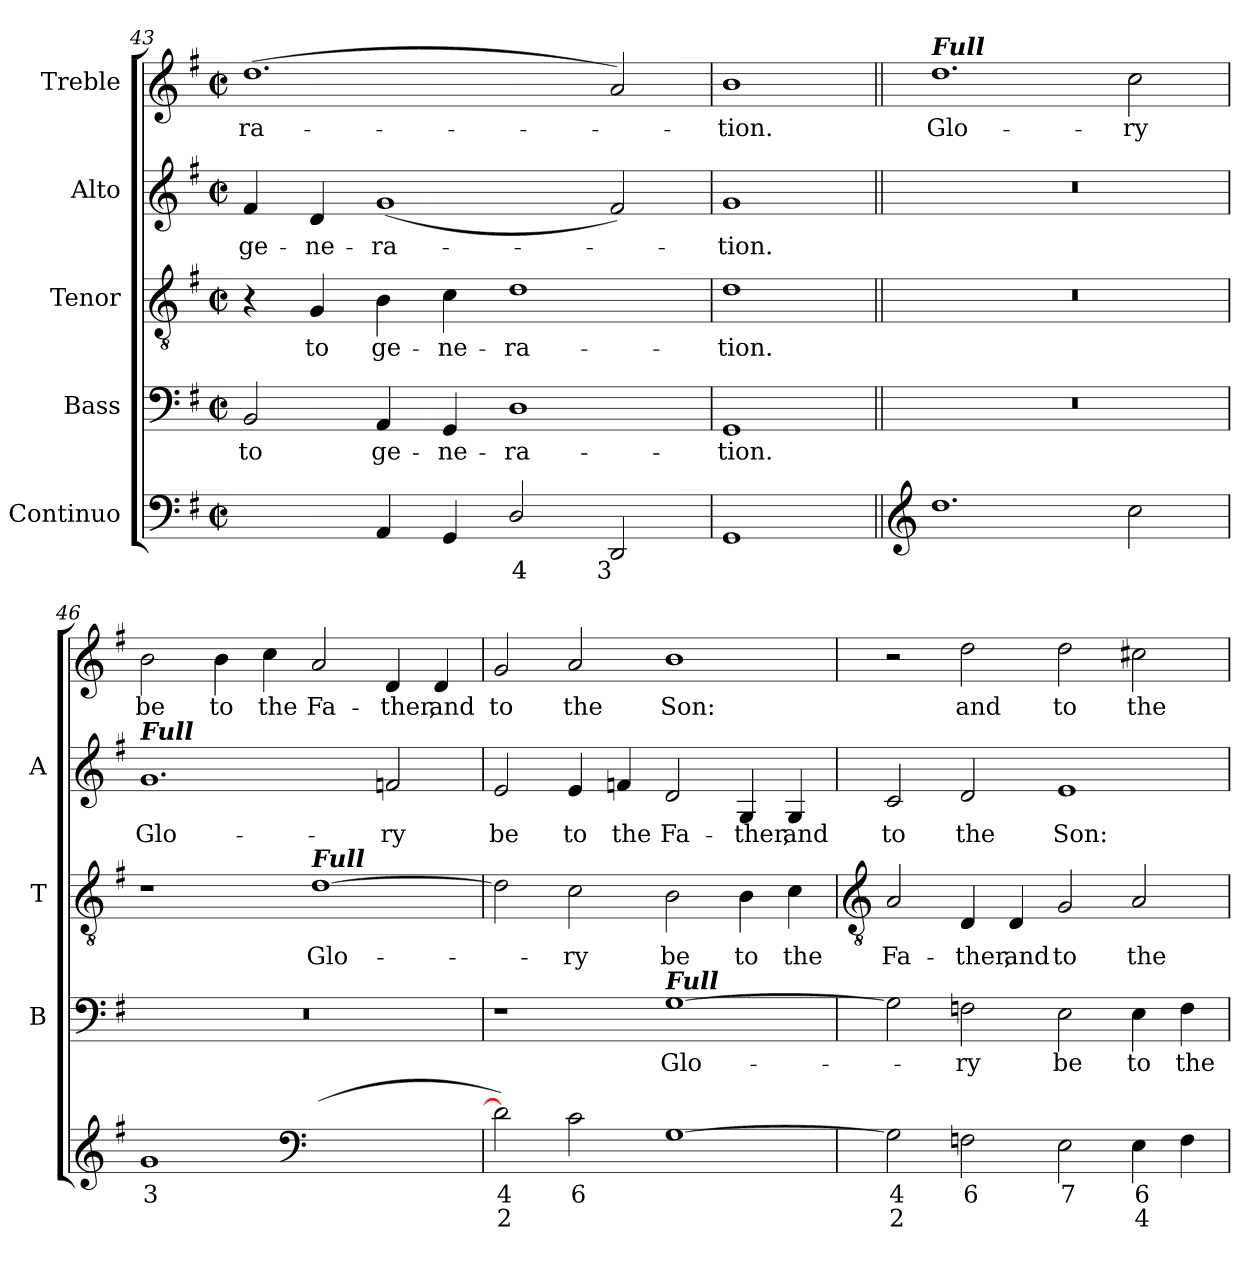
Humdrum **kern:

**kern	**text	**text	**kern	**text	**kern	**text	**kern	**text	**kern	**text
*part5	*part5	*part5	*part4	*part4	*part3	*part3	*part2	*part2	*part1	*part1
*staff5	*staff5	*staff5	*staff4	*staff4	*staff3	*staff3	*staff2	*staff2	*staff1	*staff1
*I"Continuo	*	*	*I"Bass	*	*I"Tenor	*	*I"Alto	*	*I"Treble	*
*	*	*	*I'B	*	*I'T	*	*I'A	*	*	*
!!LO:LB:g=z
*clefF4	*	*	*clefF4	*	*clefGv2	*	*clefG2	*	*clefG2	*
*k[f#]	*	*	*k[f#]	*	*k[f#]	*	*k[f#]	*	*k[f#]	*
*G:	*	*	*G:	*	*G:	*	*G:	*	*G:	*
*M4/2	*	*	*M4/2	*	*M4/2	*	*M4/2	*	*M4/2	*
*met(c|)	*	*	*met(c|)	*	*met(c|)	*	*met(c|)	*	*met(c|)	*
=43	=43	=43	=43	=43	=43	=43	=43	=43	=43	=43
!	!LO:LY:b	!	!	!LO:LY:b	!	!	!	!LO:LY:b	!	!LO:LY:b
[4BByy	5	.	2BB	to	4r	.	4f#	ge-	(<1.dd	-ra-
!	!LO:LY:b	!	!	!	!	!LO:LY:b	!	!LO:LY:b	!	!
4BByy]	6	.	.	.	4G	to	4d	-ne-	.	.
!	!	!	!	!LO:LY:b	!	!LO:LY:b	!	!LO:LY:b	!	!
4AA	.	.	4AA	ge-	4B	ge-	(<1g	-ra-	.	.
!	!	!	!	!LO:LY:b	!	!LO:LY:b	!	!	!	!
4GG	.	.	4GG	-ne-	4c	-ne-	.	.	.	.
!	!LO:LY:b	!	!	!LO:LY:b	!	!LO:LY:b	!	!	!	!
2D/	4	.	1D	-ra-	1d	-ra-	.	.	.	.
!	!LO:LY:b	!	!	!	!	!	!	!	!	!
2DD	3	.	.	.	.	.	2f#)	.	2a)	.
=44	=44	=44	=44	=44	=44	=44	=44	=44	=44	=44
!	!	!	!	!LO:LY:b	!	!LO:LY:b	!	!LO:LY:b	!	!LO:LY:b
1GG	.	.	1GG	-tion.	1d	-tion.	1g	tion.	1b	tion.
=45||	=45||	=45||	=45||	=45||	=45||	=45||	=45||	=45||	=45||	=45||
*clefG2	*	*	*	*	*	*	*	*	*	*
!	!	!	!	!	!	!	!	!	!LO:TX:a:Bi:t=Full	!
!	!	!	!	!	!	!	!	!	!	!LO:LY:b
1.dd	.	.	0r	.	0r	.	0r	.	1.dd	Glo-
!	!	!	!	!	!	!	!	!	!	!LO:LY:b
2cc	.	.	.	.	.	.	.	.	2cc	-ry
=46	=46	=46	=46	=46	=46	=46	=46	=46	=46	=46
!	!	!	!	!	!	!	!LO:TX:a:Bi:t=Full	!	!	!
!	!LO:LY:b	!	!	!	!	!	!	!LO:LY:b	!	!LO:LY:b
1g	3	.	0r	.	1r	.	1.g	Glo-	2b	be
!	!	!	!	!	!	!	!	!	!	!LO:LY:b
.	.	.	.	.	.	.	.	.	4b	to
!	!	!	!	!	!	!	!	!	!	!LO:LY:b
.	.	.	.	.	.	.	.	.	4cc	the
*clefF4	*	*	*	*	*	*	*	*	*	*
!	!	!	!	!	!LO:TX:a:Bi:t=Full	!	!	!	!	!
!	!LO:LY:b	!LO:LY:b	!	!	!	!LO:LY:b	!	!	!	!LO:LY:b
(>[2dyy	5	4	.	.	[1d	Glo-	.	.	2a	Fa-
!	!LO:LY:b	!	!	!	!	!	!	!LO:LY:b	!	!LO:LY:b
2dyy_	3	.	.	.	.	.	2fn	-ry	4d	-ther,
!	!	!	!	!	!	!	!	!	!	!LO:LY:b
.	.	.	.	.	.	.	.	.	4d	and
=47	=47	=47	=47	=47	=47	=47	=47	=47	=47	=47
!	!LO:LY:b	!LO:LY:b	!	!	!	!	!	!LO:LY:b	!	!LO:LY:b
2d])	4	2	1r	.	2d]	.	2e	be	2g	to
!	!LO:LY:b	!	!	!	!	!LO:LY:b	!	!LO:LY:b	!	!LO:LY:b
2c	6	.	.	.	2c	ry	4e	to	2a	the
!	!	!	!	!	!	!	!	!LO:LY:b	!	!
.	.	.	.	.	.	.	4fn	the	.	.
!	!	!	!LO:TX:a:Bi:t=Full	!	!	!	!	!	!	!
!	!	!	!	!LO:LY:b	!	!LO:LY:b	!	!LO:LY:b	!	!LO:LY:b
[1G	.	.	[1G	Glo-	2B	be	2d	Fa-	1b	Son:
!	!	!	!	!	!	!LO:LY:b	!	!LO:LY:b	!	!
.	.	.	.	.	4B	to	4G	-ther,	.	.
!	!	!	!	!	!	!LO:LY:b	!	!LO:LY:b	!	!
.	.	.	.	.	4c	the	4G	and	.	.
!!LO:LB:g=z
=48	=48	=48	=48	=48	=48	=48	=48	=48	=48	=48
*	*	*	*	*	*clefGv2	*	*	*	*	*
!	!LO:LY:b	!LO:LY:b	!	!	!	!LO:LY:b	!	!LO:LY:b	!	!
2G]	4	2	2G]	.	2A	Fa-	2c	to	2r	.
!	!LO:LY:b	!	!	!LO:LY:b	!	!LO:LY:b	!	!LO:LY:b	!	!LO:LY:b
2Fn	6	.	2Fn	ry	4D	-ther,	2d	the	2dd	and
!	!	!	!	!	!	!LO:LY:b	!	!	!	!
.	.	.	.	.	4D	and	.	.	.	.
!	!LO:LY:b	!	!	!LO:LY:b	!	!LO:LY:b	!	!LO:LY:b	!	!LO:LY:b
2E	7	.	2E	be	2G	to	1e	Son:	2dd	to
!	!LO:LY:b	!LO:LY:b	!	!LO:LY:b	!	!LO:LY:b	!	!	!	!LO:LY:b
4E	6	4	4E	to	2A	the	.	.	2cc#X	the
!	!	!	!	!LO:LY:b	!	!	!	!	!	!
4F	.	.	4F	the	.	.	.	.	.	.
=	=	=	=	=	=	=	=	=	=	=
*-	*-	*-	*-	*-	*-	*-	*-	*-	*-	*-
